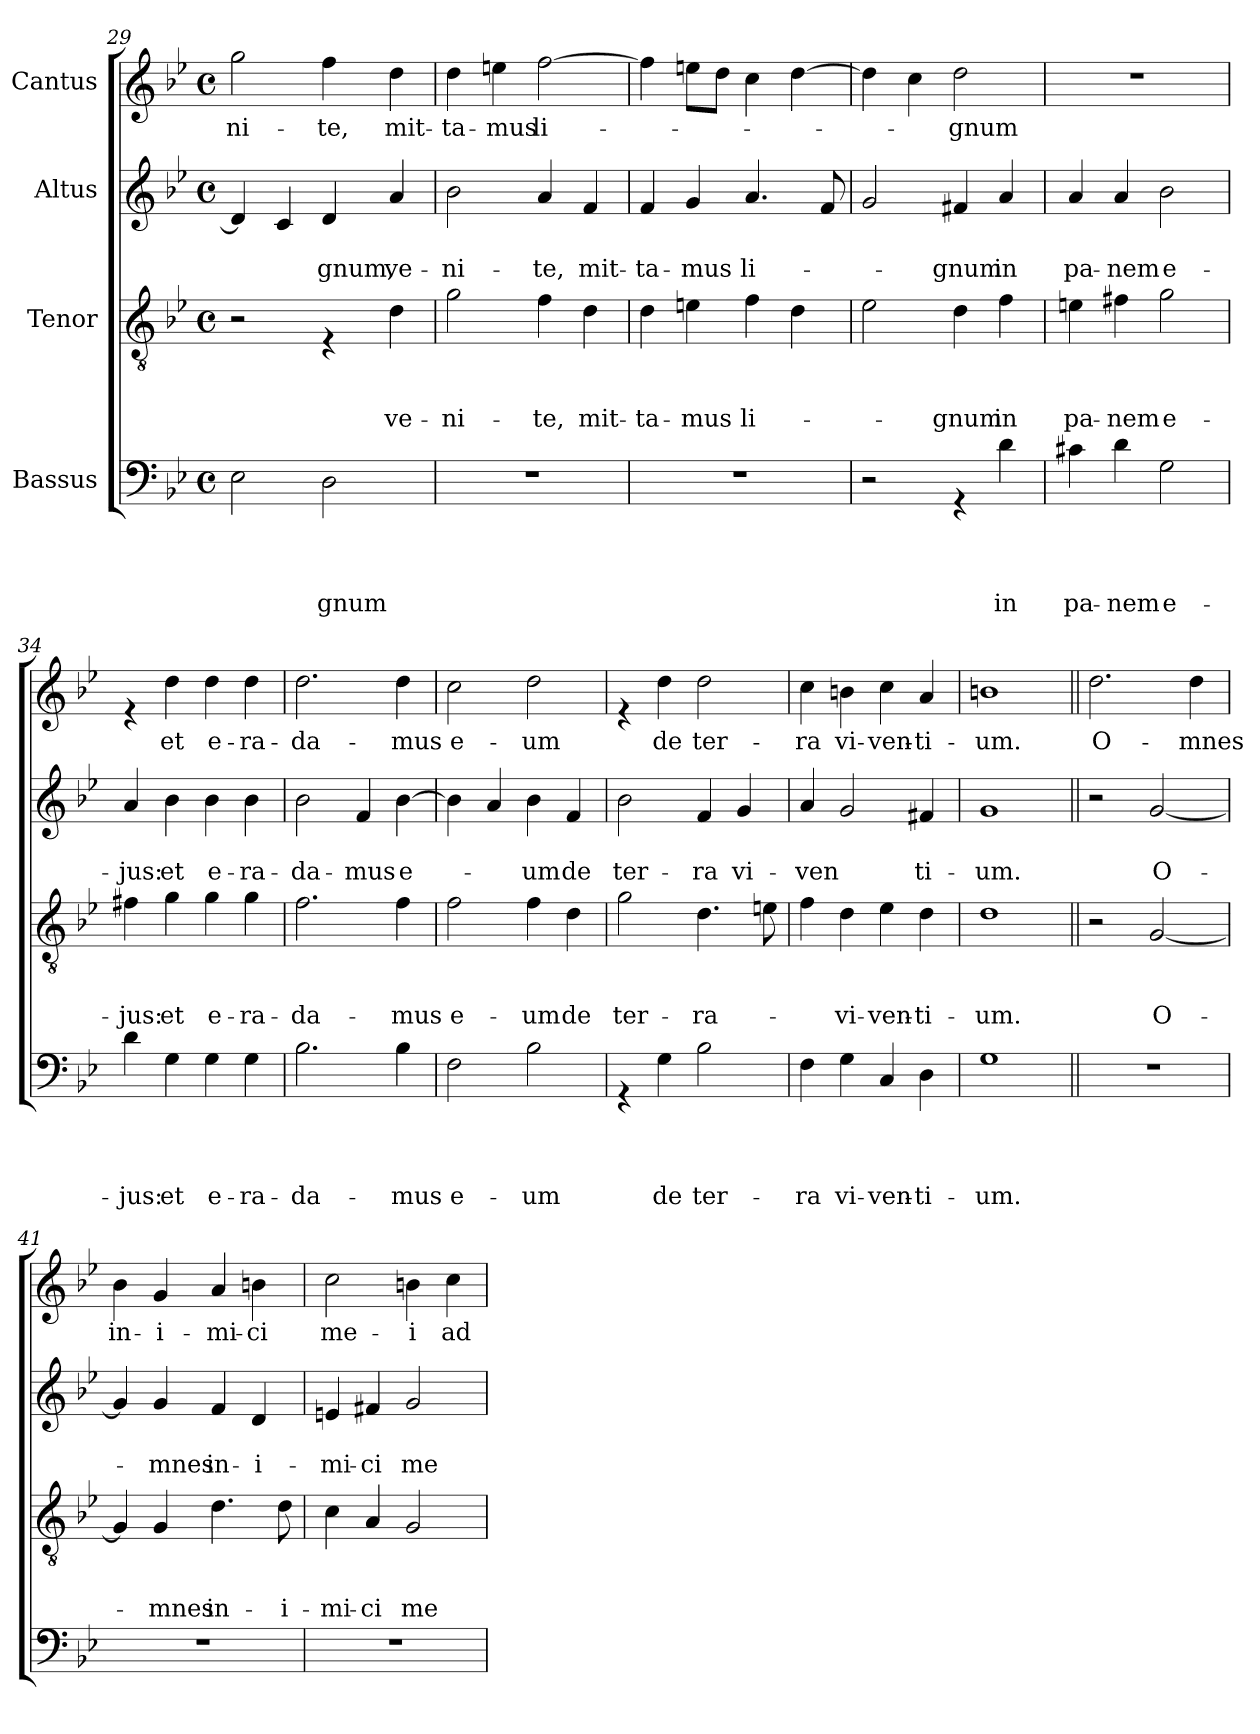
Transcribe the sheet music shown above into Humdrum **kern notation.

**kern	**text	**text	**text	**text	**kern	**text	**text	**text	**kern	**text	**text	**kern	**text
*part4	*part4	*part4	*part4	*part4	*part3	*part3	*part3	*part3	*part2	*part2	*part2	*part1	*part1
*staff4	*staff4	*staff4	*staff4	*staff4	*staff3	*staff3	*staff3	*staff3	*staff2	*staff2	*staff2	*staff1	*staff1
*I"Bassus	*	*	*	*	*I"Tenor	*	*	*	*I"Altus	*	*	*I"Cantus	*
*clefF4	*	*	*	*	*clefGv2	*	*	*	*clefG2	*	*	*clefG2	*
*k[b-e-]	*	*	*	*	*k[b-e-]	*	*	*	*k[b-e-]	*	*	*k[b-e-]	*
*B-:	*	*	*	*	*B-:	*	*	*	*B-:	*	*	*B-:	*
*M4/4	*	*	*	*	*M4/4	*	*	*	*M4/4	*	*	*M4/4	*
*met(c)	*	*	*	*	*met(c)	*	*	*	*met(c)	*	*	*met(c)	*
=29	=29	=29	=29	=29	=29	=29	=29	=29	=29	=29	=29	=29	=29
!	!	!	!	!	!	!	!	!	!	!	!	!	!LO:LY:b
2E-\	.	.	.	.	2r	.	.	.	4d/]	.	.	2gg\	-ni-
.	.	.	.	.	.	.	.	.	4c/	.	.	.	.
!	!	!	!	!LO:LY:b	!	!	!	!	!	!	!LO:LY:b	!	!LO:LY:b
2D\	.	.	.	-gnum	4rE	.	.	.	4d/	.	-gnum,	4ff\	-te,
!	!	!	!	!	!	!	!	!LO:LY:b	!	!	!LO:LY:b	!	!LO:LY:b
.	.	.	.	.	4d\	.	.	ve-	4a/	.	ve-	4dd\	mit-
=30	=30	=30	=30	=30	=30	=30	=30	=30	=30	=30	=30	=30	=30
!	!	!	!	!	!	!	!	!LO:LY:b	!	!	!LO:LY:b	!	!LO:LY:b
1r	.	.	.	.	2g\	.	.	-ni-	2b-\	.	-ni-	4dd\	-ta-
!	!	!	!	!	!	!	!	!	!	!	!	!	!LO:LY:b
.	.	.	.	.	.	.	.	.	.	.	.	4een\	-mus
!	!	!	!	!	!	!	!	!LO:LY:b	!	!	!LO:LY:b	!	!LO:LY:b
.	.	.	.	.	4f\	.	.	-te,	4a/	.	-te,	[>2ff\	li-
!	!	!	!	!	!	!	!	!LO:LY:b	!	!	!LO:LY:b	!	!
.	.	.	.	.	4d\	.	.	mit-	4f/	.	mit-	.	.
!!LO:LB:g=z
=31	=31	=31	=31	=31	=31	=31	=31	=31	=31	=31	=31	=31	=31
!	!	!	!	!	!	!	!	!LO:LY:b	!	!	!LO:LY:b	!	!
1r	.	.	.	.	4d\	.	.	-ta-	4f/	.	-ta-	4ff\]	.
!	!	!	!	!	!	!	!	!LO:LY:b	!	!	!LO:LY:b	!	!
.	.	.	.	.	4en\	.	.	-mus	4g/	.	-mus	8een\L	.
.	.	.	.	.	.	.	.	.	.	.	.	8dd\J	.
!	!	!	!	!	!	!	!	!LO:LY:b	!	!	!LO:LY:b	!	!
.	.	.	.	.	4f\	.	.	li-	4.a/	.	li-	4cc\	.
.	.	.	.	.	4d\	.	.	.	.	.	.	[>4dd\	.
.	.	.	.	.	.	.	.	.	8f/	.	.	.	.
=32	=32	=32	=32	=32	=32	=32	=32	=32	=32	=32	=32	=32	=32
2r	.	.	.	.	2e-\	.	.	.	2g/	.	.	4dd\]	.
.	.	.	.	.	.	.	.	.	.	.	.	4cc\	.
!	!	!	!	!	!	!	!	!LO:LY:b	!	!	!LO:LY:b	!	!LO:LY:b
4rGG	.	.	.	.	4d\	.	.	-gnum	4f#X/	.	-gnum	2dd\	-gnum
!	!	!	!	!LO:LY:b	!	!	!	!LO:LY:b	!	!	!LO:LY:b	!	!
4d\	.	.	.	in	4f\	.	.	in	4a/	.	in	.	.
=33	=33	=33	=33	=33	=33	=33	=33	=33	=33	=33	=33	=33	=33
!	!	!	!	!LO:LY:b	!	!	!	!LO:LY:b	!	!	!LO:LY:b	!	!
4c#X\	.	.	.	pa-	4en\	.	.	pa-	4a/	.	pa-	1r	.
!	!	!	!	!LO:LY:b	!	!	!	!LO:LY:b	!	!	!LO:LY:b	!	!
4d\	.	.	.	-nem	4f#X\	.	.	-nem	4a/	.	-nem	.	.
!	!	!	!	!LO:LY:b	!	!	!	!LO:LY:b	!	!	!LO:LY:b	!	!
2G\	.	.	.	e-	2g\	.	.	e-	2b-\	.	e-	.	.
=34	=34	=34	=34	=34	=34	=34	=34	=34	=34	=34	=34	=34	=34
!	!	!	!	!LO:LY:b	!	!	!	!LO:LY:b	!	!	!LO:LY:b	!	!
4d\	.	.	.	-jus:	4f#X\	.	.	-jus:	4a/	.	-jus:	4re	.
!	!	!	!	!LO:LY:b	!	!	!	!LO:LY:b	!	!	!LO:LY:b	!	!LO:LY:b
4G\	.	.	.	et	4g\	.	.	et	4b-\	.	et	4dd\	et
!	!	!	!	!LO:LY:b	!	!	!	!LO:LY:b	!	!	!LO:LY:b	!	!LO:LY:b
4G\	.	.	.	e-	4g\	.	.	e-	4b-\	.	e-	4dd\	e-
!	!	!	!	!LO:LY:b	!	!	!	!LO:LY:b	!	!	!LO:LY:b	!	!LO:LY:b
4G\	.	.	.	-ra-	4g\	.	.	-ra-	4b-\	.	-ra-	4dd\	-ra-
!!LO:PB:g=z
=35	=35	=35	=35	=35	=35	=35	=35	=35	=35	=35	=35	=35	=35
!	!	!	!	!LO:LY:b	!	!	!	!LO:LY:b	!	!	!LO:LY:b	!	!LO:LY:b
2.B-\	.	.	.	-da-	2.f\	.	.	-da-	2b-\	.	-da-	2.dd\	-da-
!	!	!	!	!	!	!	!	!	!	!	!LO:LY:b	!	!
.	.	.	.	.	.	.	.	.	4f/	.	-mus	.	.
!	!	!	!	!LO:LY:b	!	!	!	!LO:LY:b	!	!	!LO:LY:b	!	!LO:LY:b
4B-\	.	.	.	-mus	4f\	.	.	-mus	[>4b-\	.	e-	4dd\	-mus
=36	=36	=36	=36	=36	=36	=36	=36	=36	=36	=36	=36	=36	=36
!	!	!	!	!LO:LY:b	!	!	!	!LO:LY:b	!	!	!	!	!LO:LY:b
2F\	.	.	.	e-	2f\	.	.	e-	4b-\]	.	.	2cc\	e-
.	.	.	.	.	.	.	.	.	4a/	.	.	.	.
!	!	!	!	!LO:LY:b	!	!	!	!LO:LY:b	!	!	!LO:LY:b	!	!LO:LY:b
2B-\	.	.	.	-um	4f\	.	.	-um	4b-\	.	-um	2dd\	-um
!	!	!	!	!	!	!	!	!LO:LY:b	!	!	!LO:LY:b	!	!
.	.	.	.	.	4d\	.	.	de	4f/	.	de	.	.
=37	=37	=37	=37	=37	=37	=37	=37	=37	=37	=37	=37	=37	=37
!	!	!	!	!	!	!	!	!LO:LY:b	!	!	!LO:LY:b	!	!
4rGG	.	.	.	.	2g\	.	.	ter-	2b-\	.	ter-	4re	.
!	!	!	!	!LO:LY:b	!	!	!	!	!	!	!	!	!LO:LY:b
4G\	.	.	.	de	.	.	.	.	.	.	.	4dd\	de
!	!	!	!	!LO:LY:b	!	!	!	!LO:LY:b	!	!	!LO:LY:b	!	!LO:LY:b
2B-\	.	.	.	ter-	4.d\	.	.	-ra-	4f/	.	-ra	2dd\	ter-
!	!	!	!	!	!	!	!	!	!	!	!LO:LY:b	!	!
.	.	.	.	.	.	.	.	.	4g/	.	vi-	.	.
.	.	.	.	.	8en\	.	.	.	.	.	.	.	.
=38	=38	=38	=38	=38	=38	=38	=38	=38	=38	=38	=38	=38	=38
!	!	!	!	!LO:LY:b	!	!	!	!	!	!	!LO:LY:b	!	!LO:LY:b
4F\	.	.	.	-ra	4f\	.	.	.	4a/	.	-ven	4cc\	-ra
!	!	!	!	!LO:LY:b	!	!	!	!LO:LY:b	!	!	!	!	!LO:LY:b
4G\	.	.	.	vi-	4d\	.	.	-vi-	2g/	.	.	4bn\	vi-
!	!	!	!	!LO:LY:b	!	!	!	!LO:LY:b	!	!	!	!	!LO:LY:b
4C/	.	.	.	-ven-	4e-\	.	.	-ven-	.	.	.	4cc\	-ven-
!	!	!	!	!LO:LY:b	!	!	!	!LO:LY:b	!	!	!LO:LY:b	!	!LO:LY:b
4D\	.	.	.	-ti-	4d\	.	.	-ti-	4f#X/	.	ti-	4a/	-ti-
=39	=39	=39	=39	=39	=39	=39	=39	=39	=39	=39	=39	=39	=39
!	!	!	!	!LO:LY:b	!	!	!	!LO:LY:b	!	!	!LO:LY:b	!	!LO:LY:b
1G	.	.	.	-um.	1d	.	.	-um.	1g	.	-um.	1bn	-um.
!!LO:LB:g=z
=40||	=40||	=40||	=40||	=40||	=40||	=40||	=40||	=40||	=40||	=40||	=40||	=40||	=40||
!	!	!	!	!	!	!	!	!	!	!	!	!	!LO:LY:b
1r	.	.	.	.	2r	.	.	.	2r	.	.	2.dd\	O-
!	!	!	!	!	!	!	!	!LO:LY:b	!	!	!LO:LY:b	!	!
.	.	.	.	.	[<2G/	.	.	O-	[<2g/	.	O-	.	.
!	!	!	!	!	!	!	!	!	!	!	!	!	!LO:LY:b
.	.	.	.	.	.	.	.	.	.	.	.	4dd\	-mnes
=41	=41	=41	=41	=41	=41	=41	=41	=41	=41	=41	=41	=41	=41
!	!	!	!	!	!	!	!	!	!	!	!	!	!LO:LY:b
1r	.	.	.	.	4G/]	.	.	.	4g/]	.	.	4b-\	in-
!	!	!	!	!	!	!	!	!LO:LY:b	!	!	!LO:LY:b	!	!LO:LY:b
.	.	.	.	.	4G/	.	.	-mnes	4g/	.	-mnes	4g/	-i-
!	!	!	!	!	!	!	!	!LO:LY:b	!	!	!LO:LY:b	!	!LO:LY:b
.	.	.	.	.	4.d\	.	.	in-	4f/	.	in-	4a/	-mi-
!	!	!	!	!	!	!	!	!	!	!	!LO:LY:b	!	!LO:LY:b
.	.	.	.	.	.	.	.	.	4d/	.	-i-	4bn\	-ci
!	!	!	!	!	!	!	!	!LO:LY:b	!	!	!	!	!
.	.	.	.	.	8d\	.	.	-i-	.	.	.	.	.
=42	=42	=42	=42	=42	=42	=42	=42	=42	=42	=42	=42	=42	=42
!	!	!	!	!	!	!	!	!LO:LY:b	!	!	!LO:LY:b	!	!LO:LY:b
1r	.	.	.	.	4c\	.	.	-mi-	4en/	.	-mi-	2cc\	me-
!	!	!	!	!	!	!	!	!LO:LY:b	!	!	!LO:LY:b	!	!
.	.	.	.	.	4A/	.	.	-ci	4f#X/	.	-ci	.	.
!	!	!	!	!	!	!	!	!LO:LY:b	!	!	!LO:LY:b	!	!LO:LY:b
.	.	.	.	.	2G/	.	.	me-	2g/	.	me-	4bn\	-i
!	!	!	!	!	!	!	!	!	!	!	!	!	!LO:LY:b
.	.	.	.	.	.	.	.	.	.	.	.	4cc\	ad-
=	=	=	=	=	=	=	=	=	=	=	=	=	=
*-	*-	*-	*-	*-	*-	*-	*-	*-	*-	*-	*-	*-	*-
